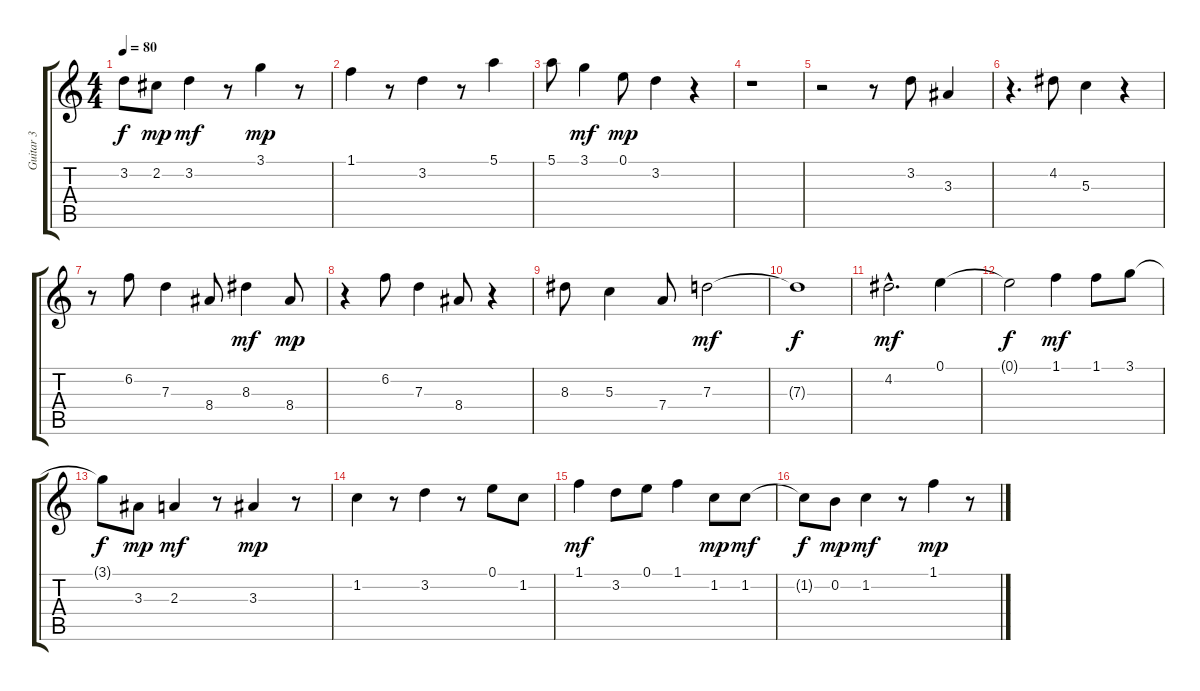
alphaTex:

\track ("Guitar 3" "Guitar 3") {instrument acousticguitarnylon}
\staff {score tabs}
\tuning (E4 B3 G3 D3 A2 E2) {hide}
\ts (4 4)
\tempo 80
\clef g2
\ks c
3.2{t}.8{dy f} 2.2.8{dy mp} 3.2.4{dy mf} r.8 3.1.4{dy mp} r.8 |
1.1.4 r.8 3.2.4 r.8 5.1.4 |
5.1.8 3.1.4{dy mf} 0.1.8{dy mp} 3.2.4 r.4 |
r.1 |
r.2 r.8 3.2.8 3.3.4 |
r.4{d} 4.2.8 5.3.4 r.4 |
r.8 6.2.8 7.3.4 8.4.8 8.3.4{dy mf} 8.4.8{dy mp} |
r.4 6.2.8 7.3.4 8.4.8 r.4 |
8.3.8 5.3.4 7.4.8 7.3.2{dy mf} |
7.3{t}.1{dy f} |
4.2{hac}.2{d dy mf} 0.1.4 |
0.1{t}.2{dy f} 1.1.4{dy mf} 1.1.8 3.1.8 |
3.1{t}.8{dy f} 3.3.8{dy mp} 2.3.4{dy mf} r.8 3.3.4{dy mp} r.8 |
1.2.4 r.8 3.2.4 r.8 0.1.8 1.2.8 |
1.1.4{dy mf} 3.2.8 0.1.8 1.1.4 1.2.8{dy mp} 1.2.8{dy mf} |
1.2{t}.8{dy f} 0.2.8{dy mp} 1.2.4{dy mf} r.8 1.1.4{dy mp} r.8
